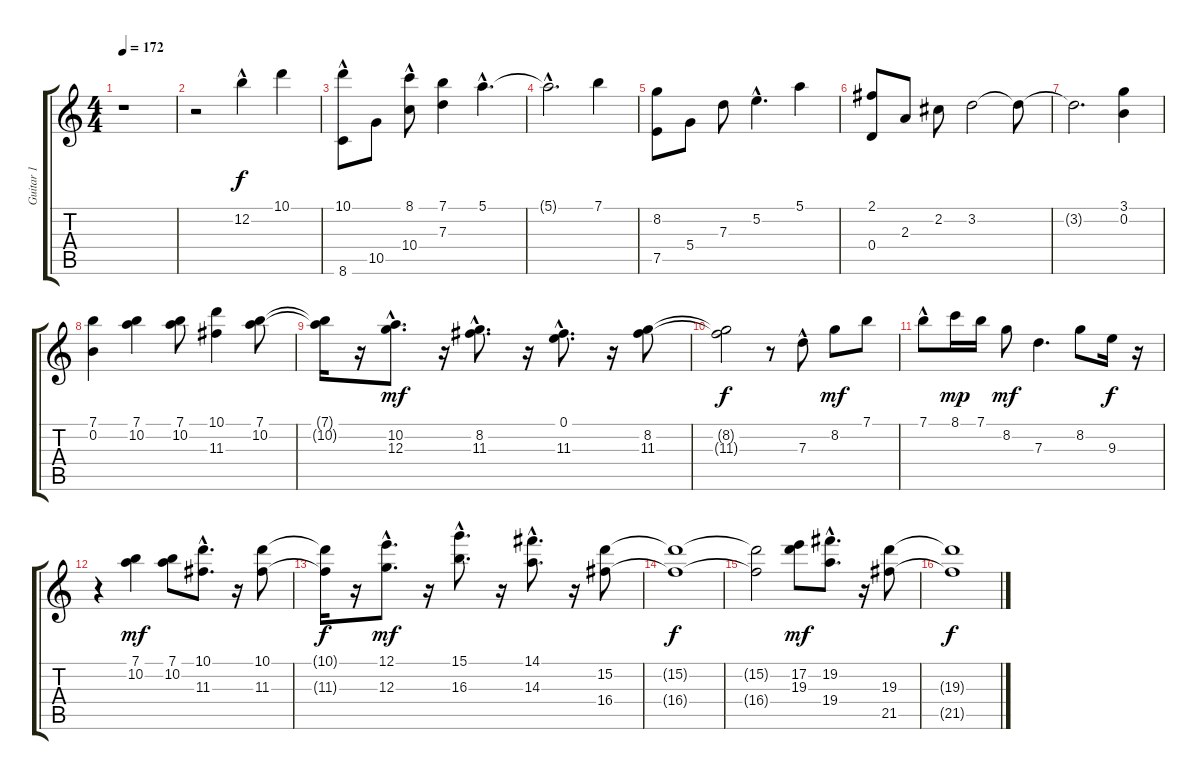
\track ("Guitar 1" "Guitar 1") {instrument acousticguitarsteel}
\staff {score tabs}
\tuning (E4 B3 G3 D3 A2 E2) {hide}
\ts (4 4)
\tempo 172
\clef g2
\ks c
r.1{dy f instrument acousticguitarsteel} |
r.2 12.2{hac}.4 10.1.4 |
(10.1{hac} 8.6).8 10.5.8 (8.1{hac} 10.4).8 (7.1 7.3).4 5.1{hac}.4{d} |
5.1{hac t}.2{d} 7.1.4 |
(8.2 7.5).8 5.4.8 7.3.8 5.2{hac}.4{d} 5.1.4 |
(2.1 0.4).8 2.3.8 2.2.8 3.2.2 3.2{t}.8 |
3.2{t}.2{d} (3.1 0.2).4 |
(7.1 0.2).4 (7.1 10.2).4 (7.1 10.2).8 (10.1 11.3).4 (7.1 10.2).8 |
(7.1{t} 10.2{t}).16 r.16 (10.2{hac} 12.3{hac}).8{d dy mf} r.16 (8.2{hac} 11.3{hac}).8{d} r.16 (0.1{hac} 11.3{hac}).8{d} r.16 (8.2 11.3).8 |
(8.2{t} 11.3{t}).2{dy f} r.8 7.3{hac}.8 8.2.8{dy mf} 7.1.8 |
7.1{hac}.8 8.1.16{dy mp} 7.1.16 8.2.8{dy mf} 7.3.4{d} 8.2.8 9.3.16{dy f} r.16 |
r.4 (7.1 10.2).4{dy mf} (7.1 10.2).8 (10.1{hac} 11.3{hac}).8{d} r.16 (10.1 11.3).8 |
(10.1{t} 11.3{t}).16{dy f} r.16 (12.1{hac} 12.3{hac}).8{d dy mf} r.16 (15.1{hac} 16.3{hac}).8{d} r.16 (14.1{hac} 14.3{hac}).8{d} r.16 (15.2 16.4).8 |
(15.2{t} 16.4{t}).1{dy f} |
(15.2{t} 16.4{t}).2 (17.2 19.3).8{dy mf} (19.2{hac} 19.4{hac}).8{d} r.16 (19.3 21.5).8 |
(19.3{t} 21.5{t}).1{dy f}
